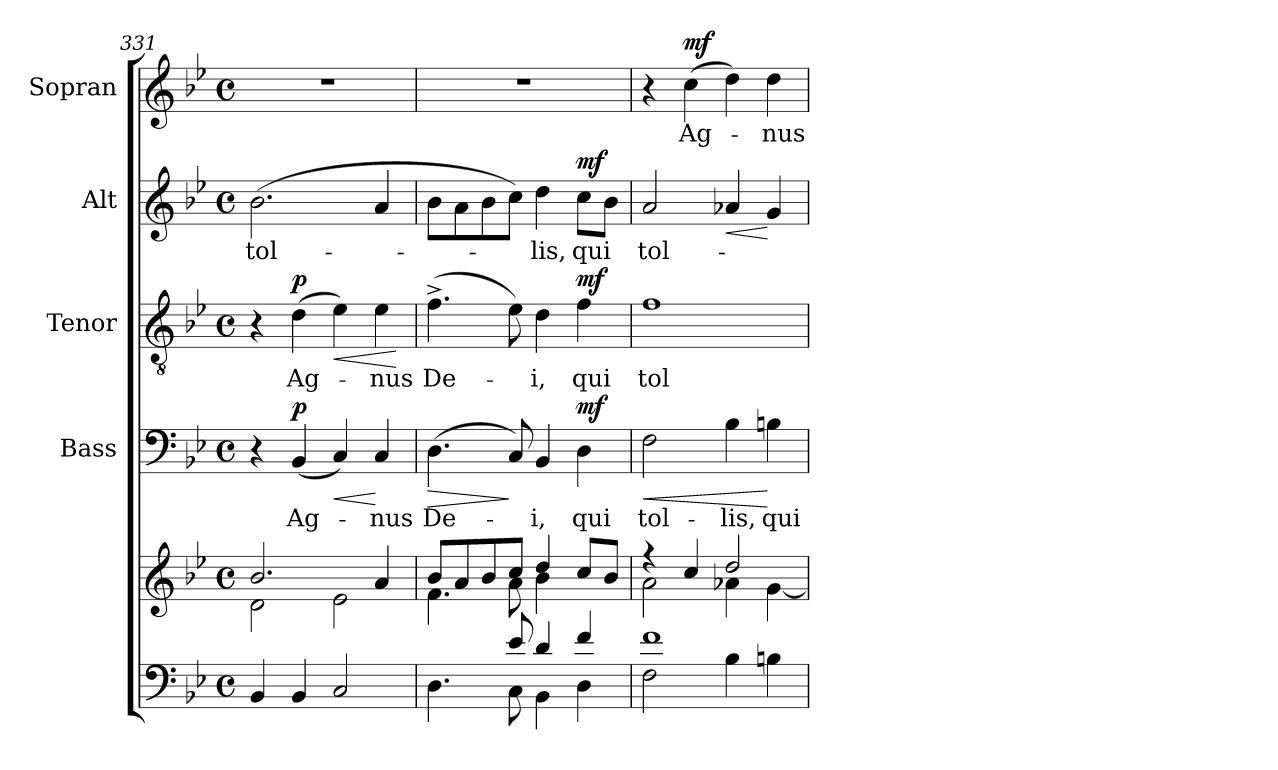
**kern	**kern	**kern	**text	**dynam	**kern	**text	**dynam	**kern	**text	**dynam	**kern	**text	**dynam
*part5	*part5	*part4	*part4	*part4	*part3	*part3	*part3	*part2	*part2	*part2	*part1	*part1	*part1
*staff6	*staff5	*staff4	*staff4	*staff4	*staff3	*staff3	*staff3	*staff2	*staff2	*staff2	*staff1	*staff1	*staff1
*	*	*I"Bass	*	*	*I"Tenor	*	*	*I"Alt	*	*	*I"Sopran	*	*
*	*	*I'B.	*	*	*I'T.	*	*	*I'A.	*	*	*I'S.	*	*
*clefF4	*clefG2	*clefF4	*	*	*clefGv2	*	*	*clefG2	*	*	*clefG2	*	*
*k[b-e-]	*k[b-e-]	*k[b-e-]	*	*	*k[b-e-]	*	*	*k[b-e-]	*	*	*k[b-e-]	*	*
*B-:	*B-:	*B-:	*	*	*B-:	*	*	*B-:	*	*	*B-:	*	*
*M4/4	*M4/4	*M4/4	*	*	*M4/4	*	*	*M4/4	*	*	*M4/4	*	*
*met(c)	*met(c)	*met(c)	*	*	*met(c)	*	*	*met(c)	*	*	*met(c)	*	*
=331	=331	=331	=331	=331	=331	=331	=331	=331	=331	=331	=331	=331	=331
*	*^	*	*	*	*	*	*	*	*	*	*	*	*
!	!	!	!	!	!	!	!	!	!	!LO:LY:b	!	!	!	!
4BB-/	2.b-/	2d\	4r	.	.	4r	.	.	(>2.b-\	tol-	.	1r	.	.
!	!	!	!	!LO:LY:b	!LO:DY:a	!	!LO:LY:b	!LO:DY:a	!	!	!	!	!	!
4BB-/	.	.	(<4BB-/	Ag-	p	(>4d\	Ag-	p	.	.	.	.	.	.
!	!	!	!	!	!LO:HP:b	!	!	!LO:HP:b	!	!	!	!	!	!
2C/	.	2e-\	4C/)	.	<	4e-\)	.	<	.	.	.	.	.	.
!	!	!	!	!LO:LY:b	!	!	!LO:LY:b	!	!	!	!	!	!	!
.	4a/	.	4C/	-nus	[	4e-\	-nus	.	4a/	.	.	.	.	.
*	*v	*v	*	*	*	*	*	*	*	*	*	*	*	*
.	.	.	.	.	.	.	[	.	.	.	.	.	.
=332	=332	=332	=332	=332	=332	=332	=332	=332	=332	=332	=332	=332	=332
*^	*^	*	*	*	*	*	*	*	*	*	*	*	*
!	!	!	!	!	!LO:LY:b	!LO:HP:b	!	!LO:LY:b	!	!	!	!	!	!	!
4.ryy	4.D\	8b-/L	4.f\	(>4.D\	De-	>	(>4.f^>\	De-	.	8b-\L	.	.	1r	.	.
.	.	8a/	.	.	.	.	.	.	.	8a\	.	.	.	.	.
.	.	8b-/	.	.	.	.	.	.	.	8b-\	.	.	.	.	.
8e-/	8C\	8cc/J	8a\	8C/)	.	]	8e-\)	.	.	8cc\J)	.	.	.	.	.
!	!	!	!	!	!LO:LY:b	!	!	!LO:LY:b	!	!	!LO:LY:b	!	!	!	!
4d/	4BB-\	4dd/	4b-\	4BB-/	-i,	.	4d\	-i,	.	4dd\	-lis,	.	.	.	.
!	!	!	!	!	!LO:LY:b	!LO:DY:a	!	!LO:LY:b	!LO:DY:a	!	!LO:LY:b	!LO:DY:a	!	!	!
4f/	4D\	8cc/L	4ryy	4D\	qui	mf	4f\	qui	mf	8cc\L	qui	mf	.	.	.
.	.	8b-/J	.	.	.	.	.	.	.	8b-\J	.	.	.	.	.
!!LO:LB:g=z
=333	=333	=333	=333	=333	=333	=333	=333	=333	=333	=333	=333	=333	=333	=333	=333
!	!	!	!	!	!LO:LY:b	!LO:HP:b	!	!LO:LY:b	!	!	!LO:LY:b	!	!	!	!
1f	2F\	4rff	2a\	2F\	tol-	<	1f	tol-	.	2a/	tol-	.	4r	.	.
!	!	!	!	!	!	!	!	!	!	!	!	!	!	!LO:LY:b	!LO:DY:a
.	.	4cc/	.	.	.	.	.	.	.	.	.	.	(>4cc\	Ag-	mf
!	!	!	!	!	!LO:LY:b	!	!	!	!	!	!	!LO:HP:b	!	!	!
.	4B-\	2dd/	4a-X\	4B-\	-lis,	.	.	.	.	4a-X/	.	<	4dd\)	.	.
!	!	!	!	!	!LO:LY:b	!	!	!	!	!	!	!	!	!LO:LY:b	!
.	4Bn\	.	[<4g\	4Bn\	qui	[	.	.	.	4g/	.	[	4dd\	-nus	.
*v	*v	*	*	*	*	*	*	*	*	*	*	*	*	*	*
*	*v	*v	*	*	*	*	*	*	*	*	*	*	*	*
=	=	=	=	=	=	=	=	=	=	=	=	=	=
*-	*-	*-	*-	*-	*-	*-	*-	*-	*-	*-	*-	*-	*-
